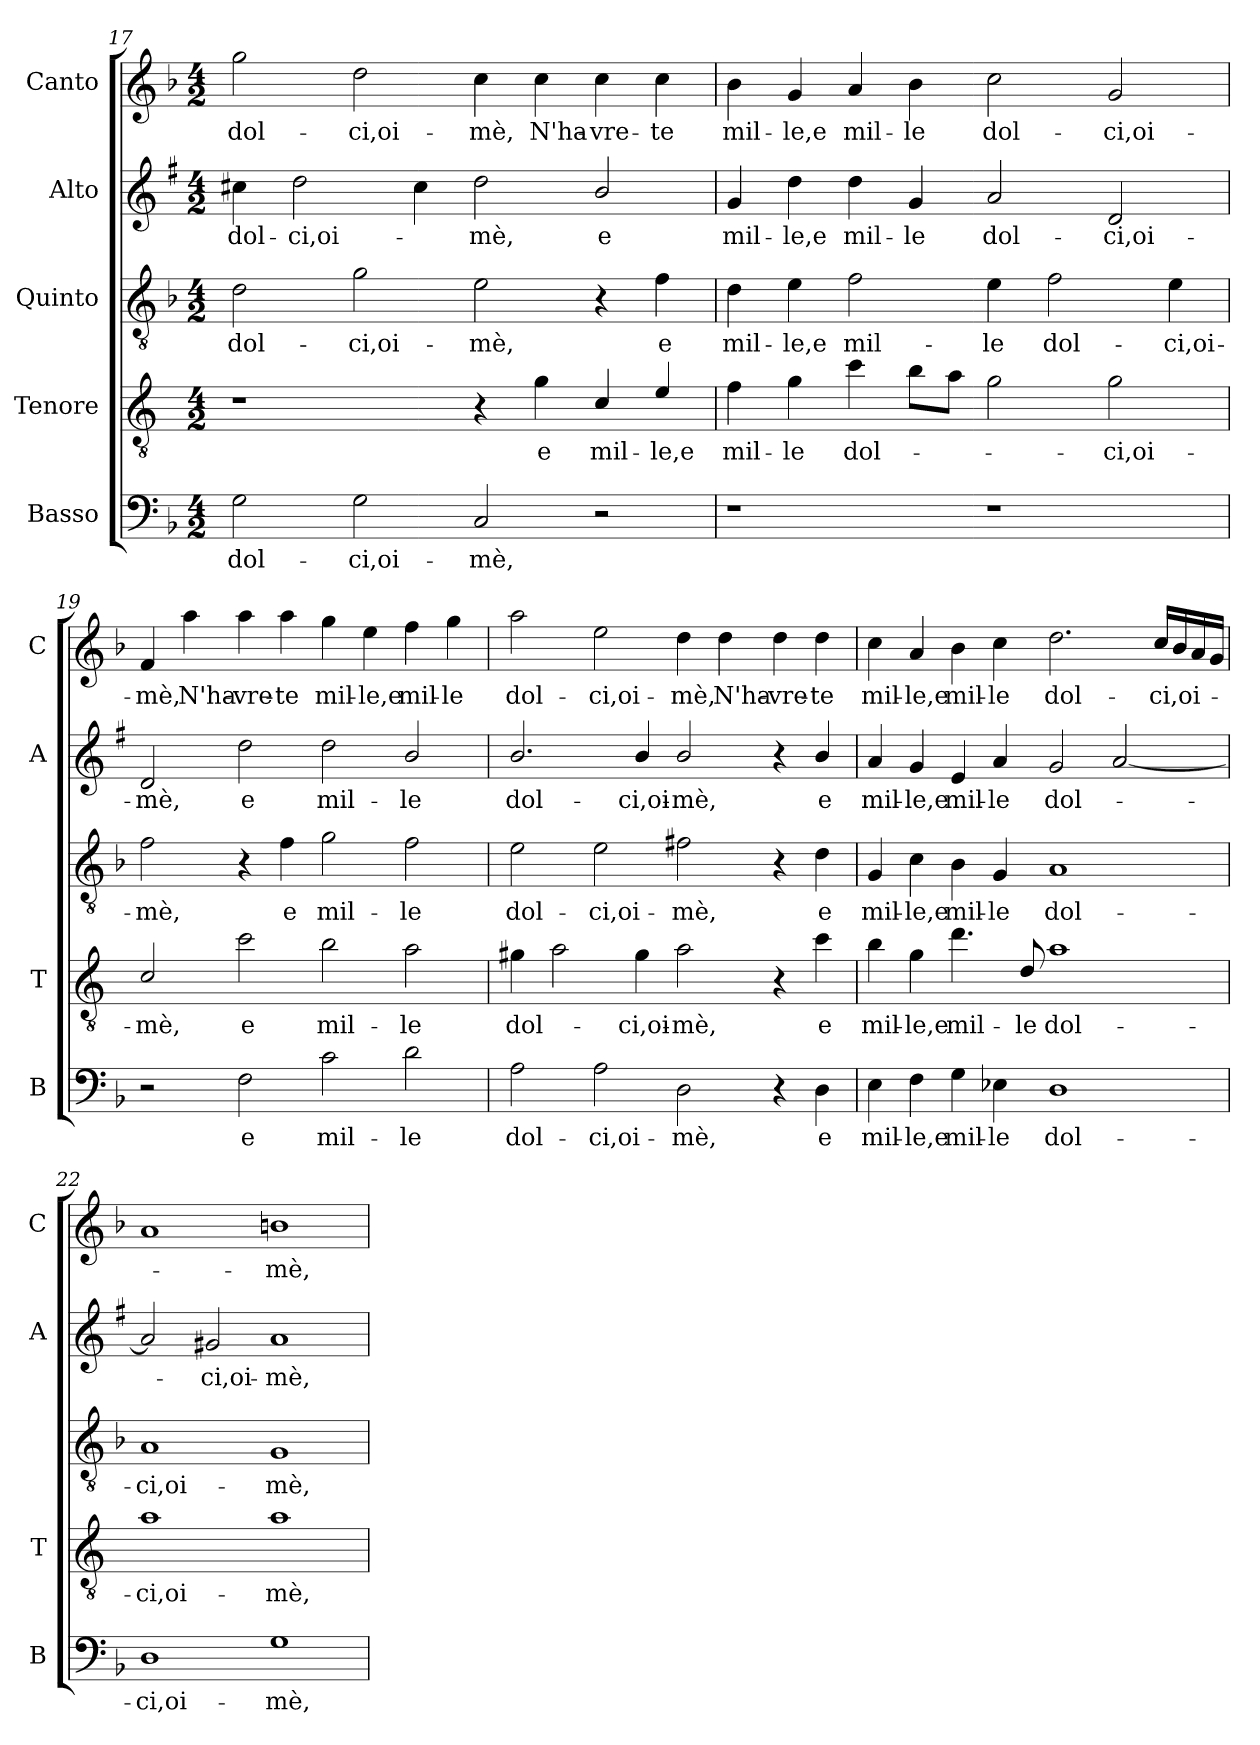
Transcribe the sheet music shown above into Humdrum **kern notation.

**kern	**text	**kern	**text	**kern	**text	**kern	**text	**kern	**text
*part5	*part5	*part4	*part4	*part3	*part3	*part2	*part2	*part1	*part1
*staff5	*staff5	*staff4	*staff4	*staff3	*staff3	*staff2	*staff2	*staff1	*staff1
*I"Basso	*	*I"Tenore	*	*I"Quinto	*	*I"Alto	*	*I"Canto	*
*I'B	*	*I'T	*	*	*	*I'A	*	*I'C	*
!!LO:PB:g=z
*clefF4	*	*clefGv2	*	*clefGv2	*	*clefG2	*	*clefG2	*
*	*	*ITrd4c7	*	*	*	*ITrd1c2	*	*	*
*k[b-]	*	*k[b-]	*	*k[b-]	*	*k[b-]	*	*k[b-]	*
*F:	*	*F:	*	*F:	*	*F:	*	*F:	*
*M4/2	*	*M4/2	*	*M4/2	*	*M4/2	*	*M4/2	*
=17	=17	=17	=17	=17	=17	=17	=17	=17	=17
!	!LO:LY:b	!	!	!	!LO:LY:b	!	!LO:LY:b	!	!LO:LY:b
2G\	dol-	1r	.	2d\	dol-	4bn\	dol-	2gg\	dol-
!	!	!	!	!	!	!	!LO:LY:b	!	!
.	.	.	.	.	.	2cc\	-ci,oi-	.	.
!	!LO:LY:b	!	!	!	!LO:LY:b	!	!	!	!LO:LY:b
2G\	-ci,oi-	.	.	2g\	-ci,oi-	.	.	2dd\	-ci,oi-
.	.	.	.	.	.	4b\	.	.	.
!	!LO:LY:b	!	!	!	!LO:LY:b	!	!LO:LY:b	!	!LO:LY:b
2C/	-mè,	4r	.	2e\	-mè,	2cc\	-mè,	4cc\	-mè,
!	!	!	!LO:LY:b	!	!	!	!	!	!LO:LY:b
.	.	4c\	e	.	.	.	.	4cc\	N'ha-
!	!	!	!LO:LY:b	!	!	!	!LO:LY:b	!	!LO:LY:b
2r	.	4F/	mil-	4r	.	2a/	e	4cc\	-vre-
!	!	!	!LO:LY:b	!	!LO:LY:b	!	!	!	!LO:LY:b
.	.	4A/	-le,e	4f\	e	.	.	4cc\	-te
=18	=18	=18	=18	=18	=18	=18	=18	=18	=18
!	!	!	!LO:LY:b	!	!LO:LY:b	!	!LO:LY:b	!	!LO:LY:b
1r	.	4B-\	mil-	4d\	mil-	4f/	mil-	4b-\	mil-
!	!	!	!LO:LY:b	!	!LO:LY:b	!	!LO:LY:b	!	!LO:LY:b
.	.	4c\	-le	4e\	-le,e	4cc\	-le,e	4g/	-le,e
!	!	!	!LO:LY:b	!	!LO:LY:b	!	!LO:LY:b	!	!LO:LY:b
.	.	4f\	dol-	2f\	mil-	4cc\	mil-	4a/	mil-
!	!	!	!	!	!	!	!LO:LY:b	!	!LO:LY:b
.	.	8e\L	.	.	.	4f/	-le	4b-\	-le
.	.	8d\J	.	.	.	.	.	.	.
!	!	!	!	!	!LO:LY:b	!	!LO:LY:b	!	!LO:LY:b
1r	.	2c\	.	4e\	-le	2g/	dol-	2cc\	dol-
!	!	!	!	!	!LO:LY:b	!	!	!	!
.	.	.	.	2f\	dol-	.	.	.	.
!	!	!	!LO:LY:b	!	!	!	!LO:LY:b	!	!LO:LY:b
.	.	2c\	-ci,oi-	.	.	2c/	-ci,oi-	2g/	-ci,oi-
!	!	!	!	!	!LO:LY:b	!	!	!	!
.	.	.	.	4e\	-ci,oi-	.	.	.	.
=19	=19	=19	=19	=19	=19	=19	=19	=19	=19
!	!	!	!LO:LY:b	!	!LO:LY:b	!	!LO:LY:b	!	!LO:LY:b
2r	.	2F/	-mè,	2f\	-mè,	2c/	-mè,	4f/	-mè,
!	!	!	!	!	!	!	!	!	!LO:LY:b
.	.	.	.	.	.	.	.	4aa\	N'ha-
!	!LO:LY:b	!	!LO:LY:b	!	!	!	!LO:LY:b	!	!LO:LY:b
2F\	e	2f\	e	4r	.	2cc\	e	4aa\	-vre-
!	!	!	!	!	!LO:LY:b	!	!	!	!LO:LY:b
.	.	.	.	4f\	e	.	.	4aa\	-te
!	!LO:LY:b	!	!LO:LY:b	!	!LO:LY:b	!	!LO:LY:b	!	!LO:LY:b
2c\	mil-	2e\	mil-	2g\	mil-	2cc\	mil-	4gg\	mil-
!	!	!	!	!	!	!	!	!	!LO:LY:b
.	.	.	.	.	.	.	.	4ee\	-le,e
!	!LO:LY:b	!	!LO:LY:b	!	!LO:LY:b	!	!LO:LY:b	!	!LO:LY:b
2d\	-le	2d\	-le	2f\	-le	2a/	-le	4ff\	mil-
!	!	!	!	!	!	!	!	!	!LO:LY:b
.	.	.	.	.	.	.	.	4gg\	-le
!!LO:LB:g=z
=20	=20	=20	=20	=20	=20	=20	=20	=20	=20
!	!LO:LY:b	!	!LO:LY:b	!	!LO:LY:b	!	!LO:LY:b	!	!LO:LY:b
2A\	dol-	4c#X\	dol-	2e\	dol-	2.a/	dol-	2aa\	dol-
.	.	2d\	.	.	.	.	.	.	.
!	!LO:LY:b	!	!	!	!LO:LY:b	!	!	!	!LO:LY:b
2A\	-ci,oi-	.	.	2e\	-ci,oi-	.	.	2ee\	-ci,oi-
!	!	!	!LO:LY:b	!	!	!	!LO:LY:b	!	!
.	.	4c#\	-ci,oi-	.	.	4a/	-ci,oi-	.	.
!	!LO:LY:b	!	!LO:LY:b	!	!LO:LY:b	!	!LO:LY:b	!	!LO:LY:b
2D\	-mè,	2d\	-mè,	2f#X\	-mè,	2a/	-mè,	4dd\	-mè,
!	!	!	!	!	!	!	!	!	!LO:LY:b
.	.	.	.	.	.	.	.	4dd\	N'ha-
!	!	!	!	!	!	!	!	!	!LO:LY:b
4r	.	4r	.	4r	.	4r	.	4dd\	-vre-
!	!LO:LY:b	!	!LO:LY:b	!	!LO:LY:b	!	!LO:LY:b	!	!LO:LY:b
4D\	e	4f\	e	4d\	e	4a/	e	4dd\	-te
=21	=21	=21	=21	=21	=21	=21	=21	=21	=21
!	!LO:LY:b	!	!LO:LY:b	!	!LO:LY:b	!	!LO:LY:b	!	!LO:LY:b
4E\	mil-	4e\	mil-	4G/	mil-	4g/	mil-	4cc\	mil-
!	!LO:LY:b	!	!LO:LY:b	!	!LO:LY:b	!	!LO:LY:b	!	!LO:LY:b
4F\	-le,e	4c\	-le,e	4c\	-le,e	4f/	-le,e	4a/	-le,e
!	!LO:LY:b	!	!LO:LY:b	!	!LO:LY:b	!	!LO:LY:b	!	!LO:LY:b
4G\	mil-	4.g\	mil-	4B-\	mil-	4d/	mil-	4b-\	mil-
!	!LO:LY:b	!	!	!	!LO:LY:b	!	!LO:LY:b	!	!LO:LY:b
4E-X\	-le	.	.	4G/	-le	4g/	-le	4cc\	-le
!	!	!	!LO:LY:b	!	!	!	!	!	!
.	.	8G/	-le	.	.	.	.	.	.
!	!LO:LY:b	!	!LO:LY:b	!	!LO:LY:b	!	!LO:LY:b	!	!LO:LY:b
1D	dol-	1d	dol-	1A	dol-	2f/	dol-	2.dd\	dol-
.	.	.	.	.	.	[2g/	.	.	.
!	!	!	!	!	!	!	!	!	!LO:LY:b
.	.	.	.	.	.	.	.	16cc/LL	-ci,oi-
.	.	.	.	.	.	.	.	16b-/	.
.	.	.	.	.	.	.	.	16a/	.
.	.	.	.	.	.	.	.	16g/JJ	.
=22	=22	=22	=22	=22	=22	=22	=22	=22	=22
!	!LO:LY:b	!	!LO:LY:b	!	!LO:LY:b	!	!	!	!
1D	-ci,oi-	1d	-ci,oi-	1A	-ci,oi-	2g/]	.	1a	.
!	!	!	!	!	!	!	!LO:LY:b	!	!
.	.	.	.	.	.	2f#X/	-ci,oi-	.	.
!	!LO:LY:b	!	!LO:LY:b	!	!LO:LY:b	!	!LO:LY:b	!	!LO:LY:b
1G	-mè,	1d	-mè,	1G	-mè,	1g	-mè,	1bn	-mè,
=	=	=	=	=	=	=	=	=	=
*-	*-	*-	*-	*-	*-	*-	*-	*-	*-
